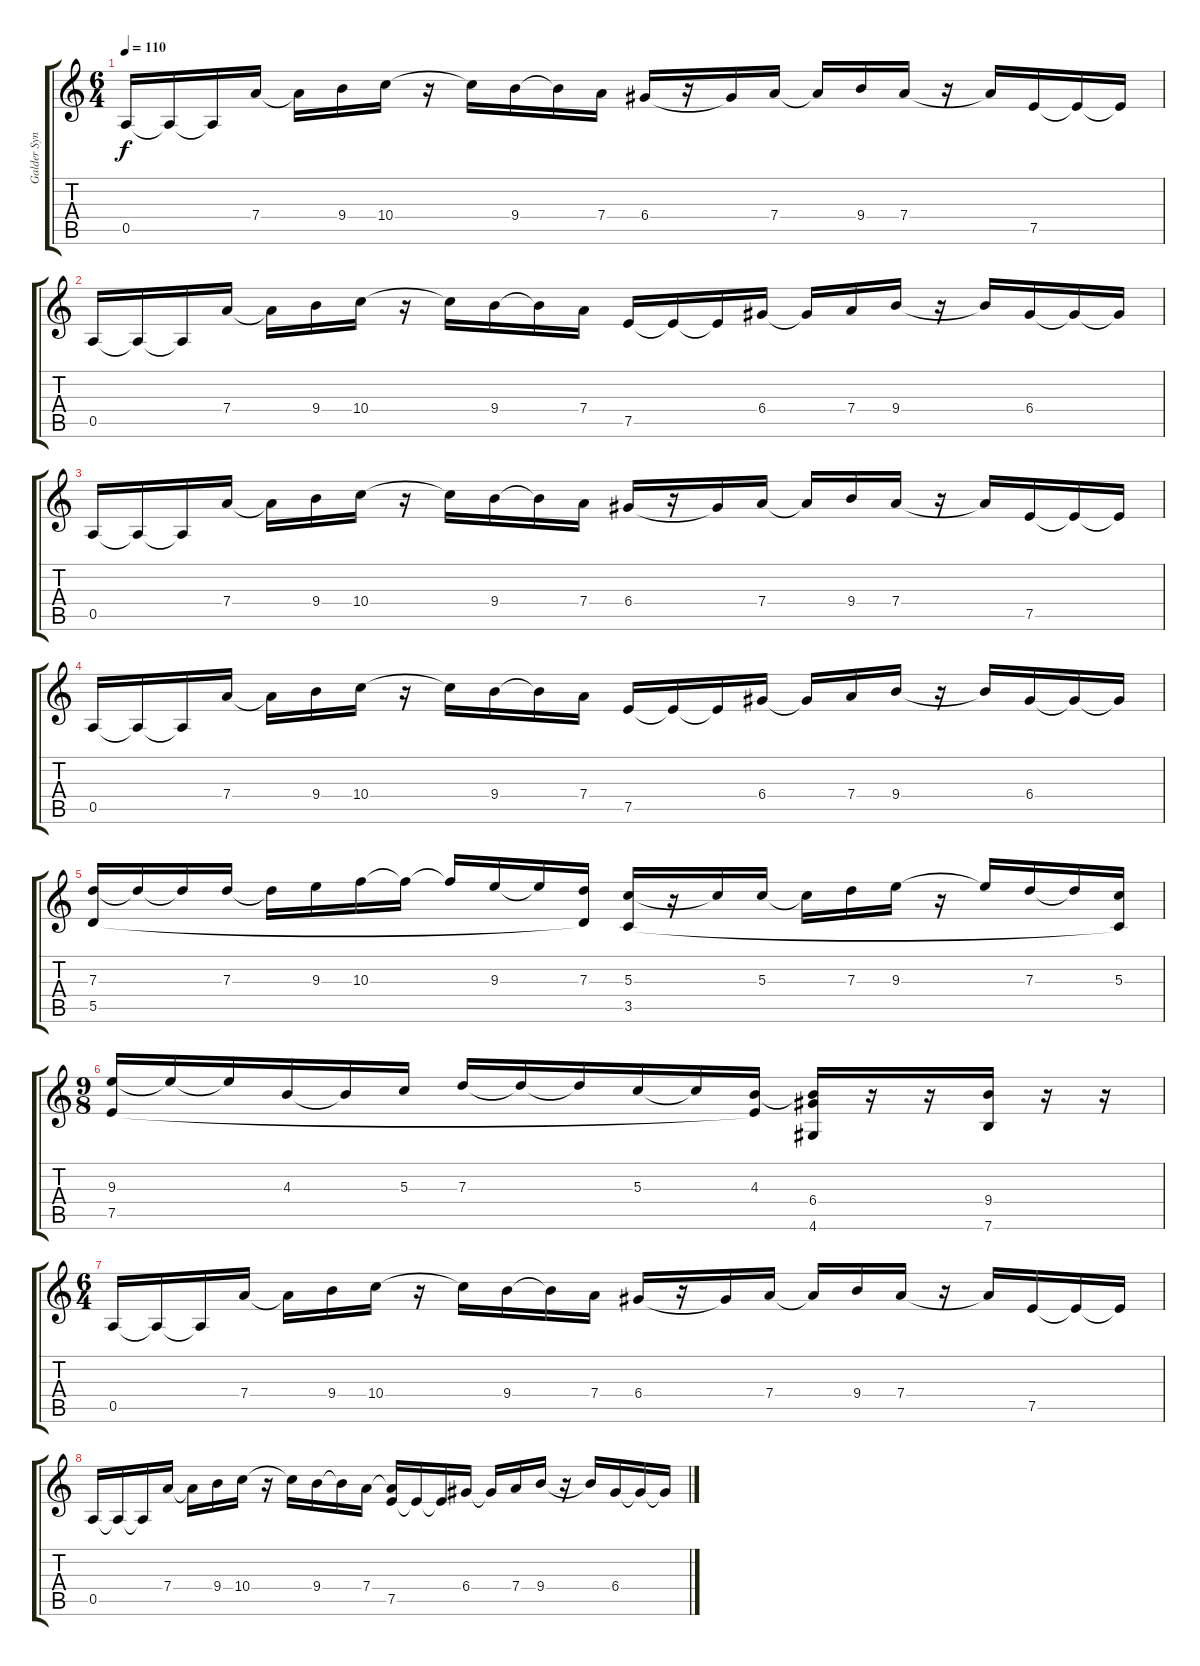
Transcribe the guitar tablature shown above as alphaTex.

\track ("Galder SynthStrings" "Galder Syn") {instrument stringensemble1}
\staff {score tabs}
\tuning (E5 B4 G4 D4 A3 E3) {hide}
\ts (6 4)
\tempo 110
\clef g2
\ks c
0.5.16{dy f instrument stringensemble1} 0.5{t}.16 0.5{t}.16 7.4.16 7.4{t}.16 9.4.16 10.4.16 r.16 10.4{t}.16 9.4.16 9.4{t}.16 7.4.16 6.4.16 r.16 6.4{t}.16 7.4.16 7.4{t}.16 9.4.16 7.4.16 r.16 7.4{t}.16 7.5.16 7.5{t}.16 7.5{t}.16 |
0.5.16 0.5{t}.16 0.5{t}.16 7.4.16 7.4{t}.16 9.4.16 10.4.16 r.16 10.4{t}.16 9.4.16 9.4{t}.16 7.4.16 7.5.16 7.5{t}.16 7.5{t}.16 6.4.16 6.4{t}.16 7.4.16 9.4.16 r.16 9.4{t}.16 6.4.16 6.4{t}.16 6.4{t}.16 |
0.5.16 0.5{t}.16 0.5{t}.16 7.4.16 7.4{t}.16 9.4.16 10.4.16 r.16 10.4{t}.16 9.4.16 9.4{t}.16 7.4.16 6.4.16 r.16 6.4{t}.16 7.4.16 7.4{t}.16 9.4.16 7.4.16 r.16 7.4{t}.16 7.5.16 7.5{t}.16 7.5{t}.16 |
0.5.16 0.5{t}.16 0.5{t}.16 7.4.16 7.4{t}.16 9.4.16 10.4.16 r.16 10.4{t}.16 9.4.16 9.4{t}.16 7.4.16 7.5.16 7.5{t}.16 7.5{t}.16 6.4.16 6.4{t}.16 7.4.16 9.4.16 r.16 9.4{t}.16 6.4.16 6.4{t}.16 6.4{t}.16 |
(7.3 5.5).16 7.3{t}.16 7.3{t}.16 7.3.16 7.3{t}.16 9.3.16 10.3.16 10.3{t}.16 10.3{t}.16 9.3.16 9.3{t}.16 (7.3 5.5{t}).16 (5.3 3.5).16 r.16 5.3{t}.16 5.3.16 5.3{t}.16 7.3.16 9.3.16 r.16 9.3{t}.16 7.3.16 7.3{t}.16 (5.3 3.5{t}).16 |
\ts (9 8)
(9.3 7.5).16 9.3{t}.16 9.3{t}.16 4.3.16 4.3{t}.16 5.3.16 7.3.16 7.3{t}.16 7.3{t}.16 5.3.16 5.3{t}.16 (4.3 7.5{t}).16 (4.3{t} 6.4 4.6).16 r.16 r.16 (9.4 7.6).16 r.16 r.16 |
\ts (6 4)
0.5.16 0.5{t}.16 0.5{t}.16 7.4.16 7.4{t}.16 9.4.16 10.4.16 r.16 10.4{t}.16 9.4.16 9.4{t}.16 7.4.16 6.4.16 r.16 6.4{t}.16 7.4.16 7.4{t}.16 9.4.16 7.4.16 r.16 7.4{t}.16 7.5.16 7.5{t}.16 7.5{t}.16 |
0.5.16 0.5{t}.16 0.5{t}.16 7.4.16 7.4{t}.16 9.4.16 10.4.16 r.16 10.4{t}.16 9.4.16 9.4{t}.16 7.4.16 (7.4{t} 7.5).16 7.5{t}.16 7.5{t}.16 6.4.16 6.4{t}.16 7.4.16 9.4.16 r.16 9.4{t}.16 6.4.16 6.4{t}.16 6.4{t}.16
